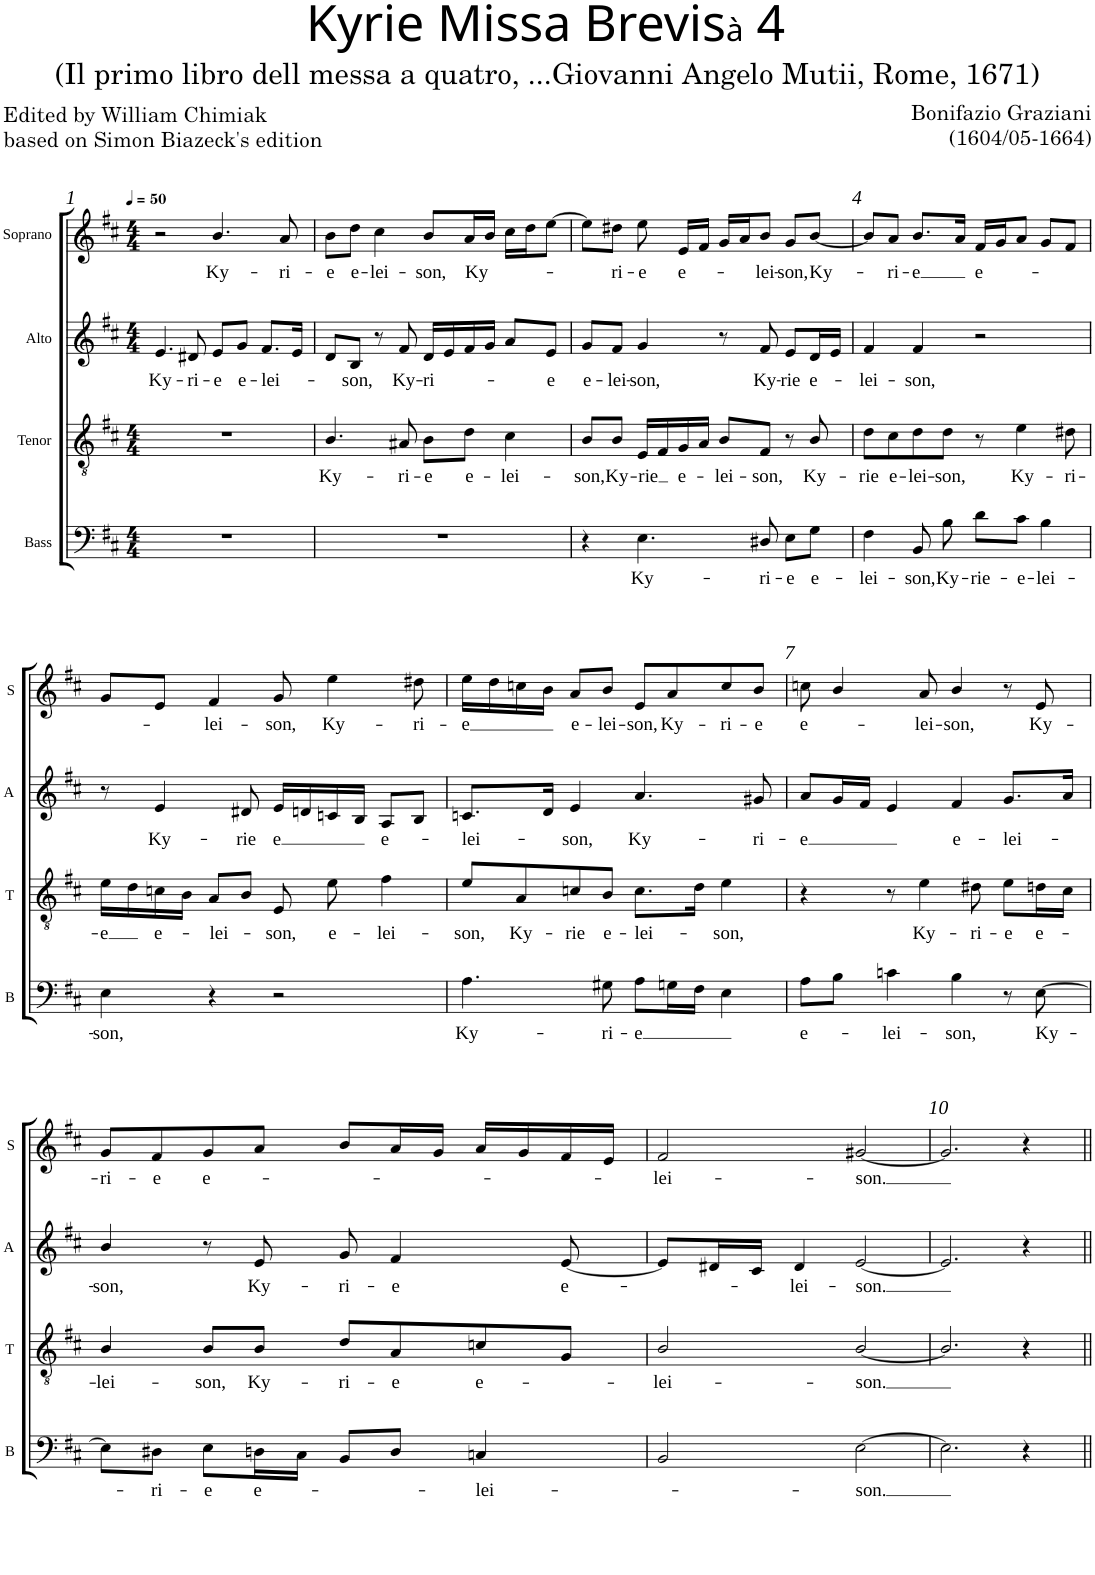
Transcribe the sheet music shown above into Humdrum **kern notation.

**kern	**text	**kern	**text	**kern	**text	**kern	**text
*part4	*part4	*part3	*part3	*part2	*part2	*part1	*part1
*staff4	*staff4	*staff3	*staff3	*staff2	*staff2	*staff1	*staff1
*I"Bass	*	*I"Tenor	*	*I"Alto	*	*I"Soprano	*
*I'B	*	*I'T	*	*I'A	*	*I'S	*
*clefF4	*	*clefGv2	*	*clefG2	*	*clefG2	*
*k[f#c#]	*	*k[f#c#]	*	*k[f#c#]	*	*k[f#c#]	*
*M4/4	*	*M4/4	*	*M4/4	*	*M4/4	*
*MM50	*	*MM50	*	*MM50	*	*MM50	*
=1	=1	=1	=1	=1	=1	=1	=1
!	!	!	!	!	!LO:LY:b	!	!
1r	.	1r	.	4.e/	Ky-	2r	.
!	!	!	!	!	!LO:LY:b	!	!
.	.	.	.	8d#X/	-ri-	.	.
!	!	!	!	!	!LO:LY:b	!	!LO:LY:b
.	.	.	.	8e/L	-e	4.b/	Ky-
!	!	!	!	!	!LO:LY:b	!	!
.	.	.	.	8g/J	e-	.	.
!	!	!	!	!	!LO:LY:b	!	!
.	.	.	.	8.f#/L	-lei-	.	.
!	!	!	!	!	!	!	!LO:LY:b
.	.	.	.	.	.	8a/	-ri-
.	.	.	.	16e/Jk	.	.	.
=2	=2	=2	=2	=2	=2	=2	=2
!	!	!	!LO:LY:b	!	!	!	!LO:LY:b
1r	.	4.B/	Ky-	8d/L	.	8b\L	-e
!	!	!	!	!	!LO:LY:b	!	!LO:LY:b
.	.	.	.	8B/J	-son,	8dd\J	e-
!	!	!	!	!	!	!	!LO:LY:b
.	.	.	.	8r	.	4cc#\	-lei-
!	!	!	!LO:LY:b	!	!LO:LY:b	!	!
.	.	8A#X/	-ri-	8f#/	Ky-	.	.
!	!	!	!LO:LY:b	!	!LO:LY:b	!	!LO:LY:b
.	.	8B\L	-e	16d/LL	-ri-	8b/L	-son,
.	.	.	.	16e/	.	.	.
!	!	!	!LO:LY:b	!	!	!	!LO:LY:b
.	.	8d\J	e-	16f#/	.	16a/L	Ky-
.	.	.	.	16g/JJ	.	16b/JJ	.
!	!	!	!LO:LY:b	!	!	!	!
.	.	4c#\	-lei-	8a/L	.	16cc#\LL	.
.	.	.	.	.	.	16dd\J	.
!	!	!	!	!	!LO:LY:b	!	!
.	.	.	.	8e/J	-e	[>8ee\J	.
=3	=3	=3	=3	=3	=3	=3	=3
!	!	!	!LO:LY:b	!	!LO:LY:b	!	!
4r	.	8B/L	-son,	8g/L	e-	8ee\L]	.
!	!	!	!LO:LY:b	!	!LO:LY:b	!	!LO:LY:b
.	.	8B/J	Ky-	8f#/J	-lei-	8dd#X\J	-ri-
!	!LO:LY:b	!	!LO:LY:b	!	!LO:LY:b	!	!LO:LY:b
4.E\	Ky-	16E/LL	-rie	4g/	-son,	8ee\	-e
.	.	16F#/	.	.	.	.	.
!	!	!	!LO:LY:b	!	!	!	!LO:LY:b
.	.	16G/	e-	.	.	16e/LL	e-
.	.	16A/JJ	.	.	.	16f#/JJ	.
!	!	!	!LO:LY:b	!	!	!	!
.	.	8B/L	-lei-	8r	.	16g/LL	.
.	.	.	.	.	.	16a/J	.
!	!LO:LY:b	!	!LO:LY:b	!	!LO:LY:b	!	!LO:LY:b
8D#X/	-ri-	8F#/J	-son,	8f#/	Ky-	8b/J	-lei-
!	!LO:LY:b	!	!	!	!LO:LY:b	!	!LO:LY:b
8E\L	-e	8r	.	8e/L	-rie	8g/L	-son,
!	!LO:LY:b	!	!LO:LY:b	!	!LO:LY:b	!	!LO:LY:b
8G\J	e-	8B/	Ky-	16d/L	e-	[<8b/J	Ky-
.	.	.	.	16e/JJ	.	.	.
=4	=4	=4	=4	=4	=4	=4	=4
!	!LO:LY:b	!	!LO:LY:b	!	!LO:LY:b	!	!
4F#\	-lei-	8d\L	-rie	4f#/	-lei-	8b/L]	.
!	!	!	!LO:LY:b	!	!	!	!LO:LY:b
.	.	8c#\	e-	.	.	8a/J	-ri-
!	!LO:LY:b	!	!LO:LY:b	!	!LO:LY:b	!	!LO:LY:b
8BB/	-son,	8d\	-lei-	4f#/	-son,	8.b/L	-e
!	!LO:LY:b	!	!LO:LY:b	!	!	!	!
8B\	Ky-	8d\J	-son,	.	.	.	.
.	.	.	.	.	.	16a/Jk	.
!	!LO:LY:b	!	!	!	!	!	!LO:LY:b
8d\L	-rie-	8r	.	2r	.	16f#/LL	e-
.	.	.	.	.	.	16g/J	.
!	!LO:LY:b	!	!LO:LY:b	!	!	!	!
8c#\J	-e-	4e\	Ky-	.	.	8a/J	.
!	!LO:LY:b	!	!	!	!	!	!
4B\	-lei-	.	.	.	.	8g/L	.
!	!	!	!LO:LY:b	!	!	!	!
.	.	8d#X\	-ri-	.	.	8f#/J	.
!!LO:LB:g=z
=5	=5	=5	=5	=5	=5	=5	=5
!	!LO:LY:b	!	!LO:LY:b	!	!	!	!
4E\	-son,	16e\LL	-e	8r	.	8g/L	.
.	.	16d\	.	.	.	.	.
!	!	!	!LO:LY:b	!	!LO:LY:b	!	!
.	.	16cn\	e-	4e/	Ky-	8e/J	.
.	.	16B\JJ	.	.	.	.	.
!	!	!	!LO:LY:b	!	!	!	!LO:LY:b
4r	.	8A/L	-lei-	.	.	4f#/	-lei-
!	!	!	!	!	!LO:LY:b	!	!
.	.	8B/J	.	8d#X/	-rie	.	.
!	!	!	!LO:LY:b	!	!LO:LY:b	!	!LO:LY:b
2r	.	8E/	-son,	16e/LL	e	8g/	-son,
.	.	.	.	16dn/	.	.	.
!	!	!	!LO:LY:b	!	!	!	!LO:LY:b
.	.	8e\	e-	16cn/	.	4ee\	Ky-
.	.	.	.	16B/JJ	.	.	.
!	!	!	!LO:LY:b	!	!LO:LY:b	!	!
.	.	4f#\	-lei-	8A/L	e-	.	.
!	!	!	!	!	!	!	!LO:LY:b
.	.	.	.	8B/J	.	8dd#X\	-ri-
=6	=6	=6	=6	=6	=6	=6	=6
!	!LO:LY:b	!	!LO:LY:b	!	!LO:LY:b	!	!LO:LY:b
4.A\	Ky-	8e/L	-son,	8.cn/L	-lei-	16ee\LL	-e
.	.	.	.	.	.	16dd\	.
!	!	!	!LO:LY:b	!	!	!	!
.	.	8A/	Ky-	.	.	16ccn\	.
.	.	.	.	16d/Jk	.	16b\JJ	.
!	!	!	!LO:LY:b	!	!LO:LY:b	!	!LO:LY:b
.	.	8cn/	-rie	4e/	-son,	8a/L	e-
!	!LO:LY:b	!	!LO:LY:b	!	!	!	!LO:LY:b
8G#X\	-ri-	8B/J	e-	.	.	8b/J	-lei-
!	!LO:LY:b	!	!LO:LY:b	!	!LO:LY:b	!	!LO:LY:b
8A\L	-e	8.c\L	-lei-	4.a/	Ky-	8e/L	-son,
!	!	!	!	!	!	!	!LO:LY:b
16Gn\L	.	.	.	.	.	8a/	Ky-
16F#\JJ	.	16d\Jk	.	.	.	.	.
!	!	!	!LO:LY:b	!	!	!	!LO:LY:b
4E\	.	4e\	-son,	.	.	8cc/	-ri-
!	!	!	!	!	!LO:LY:b	!	!LO:LY:b
.	.	.	.	8g#X/	-ri-	8b/J	-e
=7	=7	=7	=7	=7	=7	=7	=7
!	!LO:LY:b	!	!	!	!LO:LY:b	!	!LO:LY:b
8A\L	e-	4r	.	8a/L	-e	8ccn\	e-
8B\J	.	.	.	16g/L	.	4b/	.
.	.	.	.	16f#/JJ	.	.	.
!	!LO:LY:b	!	!	!	!	!	!
4cn\	-lei-	8r	.	4e/	.	.	.
!	!	!	!LO:LY:b	!	!	!	!LO:LY:b
.	.	4e\	Ky-	.	.	8a/	-lei-
!	!LO:LY:b	!	!	!	!LO:LY:b	!	!LO:LY:b
4B\	-son,	.	.	4f#/	e-	4b/	-son,
!	!	!	!LO:LY:b	!	!	!	!
.	.	8d#X\	-ri-	.	.	.	.
!	!	!	!LO:LY:b	!	!LO:LY:b	!	!
8r	.	8e\L	-e	8.g/L	-lei-	8r	.
!	!LO:LY:b	!	!LO:LY:b	!	!	!	!LO:LY:b
[>8E\	Ky-	16dn\L	e-	.	.	8e/	Ky-
.	.	16c#\JJ	.	16a/Jk	.	.	.
!!LO:LB:g=z
=8	=8	=8	=8	=8	=8	=8	=8
!	!	!	!LO:LY:b	!	!LO:LY:b	!	!LO:LY:b
8E\L]	.	4B/	-lei-	4b/	-son,	8g/L	-ri-
!	!LO:LY:b	!	!	!	!	!	!LO:LY:b
8D#X\J	-ri-	.	.	.	.	8f#/	-e
!	!LO:LY:b	!	!LO:LY:b	!	!	!	!LO:LY:b
8E\L	-e	8B/L	-son,	8r	.	8g/	e-
!	!LO:LY:b	!	!LO:LY:b	!	!LO:LY:b	!	!
16Dn\L	e-	8B/J	Ky-	8e/	Ky-	8a/J	.
16C#\JJ	.	.	.	.	.	.	.
!	!	!	!LO:LY:b	!	!LO:LY:b	!	!
8BB/L	.	8d/L	-ri-	8g/	-ri-	8b/L	.
!	!	!	!LO:LY:b	!	!LO:LY:b	!	!
8D/J	.	8A/	-e	4f#/	-e	16a/L	.
.	.	.	.	.	.	16g/JJ	.
!	!LO:LY:b	!	!LO:LY:b	!	!	!	!
4Cn/	-lei-	8cn/	e-	.	.	16a/LL	.
.	.	.	.	.	.	16g/	.
!	!	!	!	!	!LO:LY:b	!	!
.	.	8G/J	.	[<8e/	e-	16f#/	.
.	.	.	.	.	.	16e/JJ	.
=9	=9	=9	=9	=9	=9	=9	=9
!	!	!	!LO:LY:b	!	!	!	!LO:LY:b
2BB/	.	2B/	-lei-	8e/L]	.	2f#/	-lei-
.	.	.	.	16d#X/L	.	.	.
.	.	.	.	16c#/JJ	.	.	.
!	!	!	!	!	!LO:LY:b	!	!
.	.	.	.	4d#/	-lei-	.	.
!	!LO:LY:b	!	!LO:LY:b	!	!LO:LY:b	!	!LO:LY:b
[>2E\	-son.	[<2B/	-son.	[<2e/	-son.	[<2g#X/	-son.
=10	=10	=10	=10	=10	=10	=10	=10
2.E\]	.	2.B/]	.	2.e/]	.	2.g#/]	.
4r	.	4r	.	4r	.	4r	.
=||	=||	=||	=||	=||	=||	=||	=||
*-	*-	*-	*-	*-	*-	*-	*-
